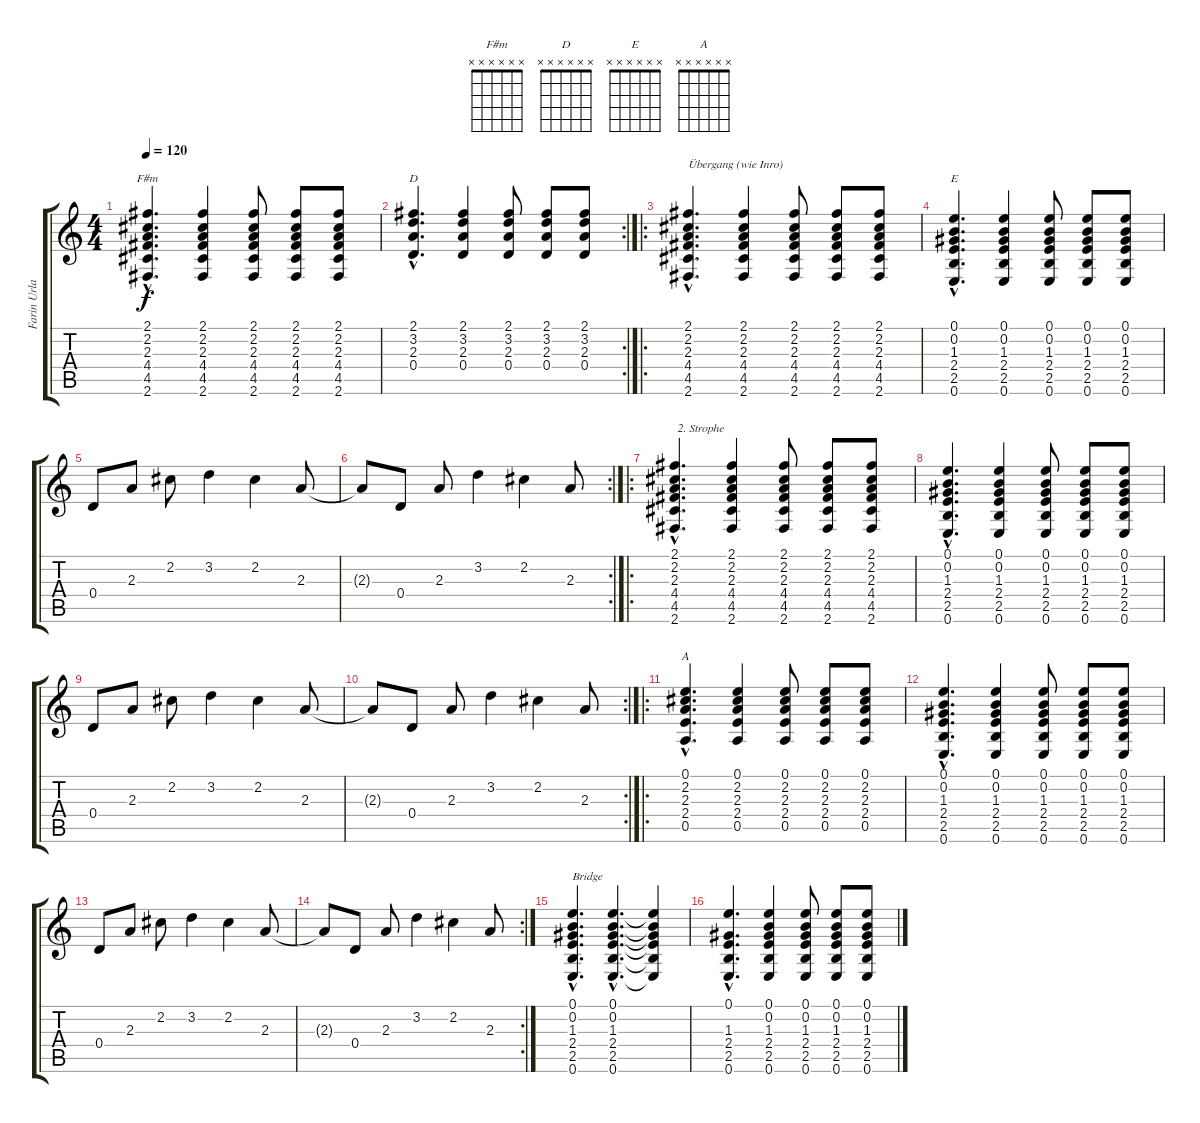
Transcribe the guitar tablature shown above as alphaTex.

\track ("Farin Urlaub" "Farin Urla") {instrument electricguitarclean}
\staff {score tabs}
\tuning (E4 B3 G3 D3 A2 E2) {hide}
\chord ("F#m" x x x x x x) {firstfret 0}
\chord ("D" x x x x x x) {firstfret 0}
\chord ("E" x x x x x x) {firstfret 0}
\chord ("A" x x x x x x) {firstfret 0}
\ts (4 4)
\tempo 120
\clef g2
\ks c
(2.1{hac} 2.2{hac} 2.3{hac} 4.4{hac} 4.5{hac} 2.6{hac}).4{d ch "F#m" dy f} (2.1 2.2 2.3 4.4 4.5 2.6).4 (2.1 2.2 2.3 4.4 4.5 2.6).8 (2.1 2.2 2.3 4.4 4.5 2.6).8 (2.1 2.2 2.3 4.4 4.5 2.6).8 |
\rc 2
(2.1{hac} 3.2{hac} 2.3{hac} 0.4{hac}).4{d ch "D"} (2.1 3.2 2.3 0.4).4 (2.1 3.2 2.3 0.4).8 (2.1 3.2 2.3 0.4).8 (2.1 3.2 2.3 0.4).8 |
\ro
(2.1{hac} 2.2{hac} 2.3{hac} 4.4{hac} 4.5{hac} 2.6{hac}).4{d txt "Übergang (wie Inro)"} (2.1 2.2 2.3 4.4 4.5 2.6).4 (2.1 2.2 2.3 4.4 4.5 2.6).8 (2.1 2.2 2.3 4.4 4.5 2.6).8 (2.1 2.2 2.3 4.4 4.5 2.6).8 |
(0.1{hac} 0.2{hac} 1.3{hac} 2.4{hac} 2.5{hac} 0.6{hac}).4{d ch "E"} (0.1 0.2 1.3 2.4 2.5 0.6).4 (0.1 0.2 1.3 2.4 2.5 0.6).8 (0.1 0.2 1.3 2.4 2.5 0.6).8 (0.1 0.2 1.3 2.4 2.5 0.6).8 |
0.4.8 2.3.8 2.2.8 3.2.4 2.2.4 2.3.8 |
\rc 2
2.3{t}.8 0.4.8 2.3.8 3.2.4 2.2.4 2.3.8 |
\ro
(2.1{hac} 2.2{hac} 2.3{hac} 4.4{hac} 4.5{hac} 2.6{hac}).4{d txt " 2. Strophe"} (2.1 2.2 2.3 4.4 4.5 2.6).4 (2.1 2.2 2.3 4.4 4.5 2.6).8 (2.1 2.2 2.3 4.4 4.5 2.6).8 (2.1 2.2 2.3 4.4 4.5 2.6).8 |
(0.1{hac} 0.2{hac} 1.3{hac} 2.4{hac} 2.5{hac} 0.6{hac}).4{d} (0.1 0.2 1.3 2.4 2.5 0.6).4 (0.1 0.2 1.3 2.4 2.5 0.6).8 (0.1 0.2 1.3 2.4 2.5 0.6).8 (0.1 0.2 1.3 2.4 2.5 0.6).8 |
0.4.8 2.3.8 2.2.8 3.2.4 2.2.4 2.3.8 |
\rc 2
2.3{t}.8 0.4.8 2.3.8 3.2.4 2.2.4 2.3.8 |
\ro
(0.1{hac} 2.2{hac} 2.3{hac} 2.4{hac} 0.5{hac}).4{d ch "A"} (0.1 2.2 2.3 2.4 0.5).4 (0.1 2.2 2.3 2.4 0.5).8 (0.1 2.2 2.3 2.4 0.5).8 (0.1 2.2 2.3 2.4 0.5).8 |
(0.1{hac} 0.2{hac} 1.3{hac} 2.4{hac} 2.5{hac} 0.6{hac}).4{d} (0.1 0.2 1.3 2.4 2.5 0.6).4 (0.1 0.2 1.3 2.4 2.5 0.6).8 (0.1 0.2 1.3 2.4 2.5 0.6).8 (0.1 0.2 1.3 2.4 2.5 0.6).8 |
0.4.8 2.3.8 2.2.8 3.2.4 2.2.4 2.3.8 |
\rc 2
2.3{t}.8 0.4.8 2.3.8 3.2.4 2.2.4 2.3.8 |
(0.1{hac} 0.2{hac} 1.3{hac} 2.4{hac} 2.5{hac} 0.6{hac}).4{d txt "Bridge"} (0.1{hac} 0.2{hac} 1.3{hac} 2.4{hac} 2.5{hac} 0.6{hac}).4{d} (0.1{t} 0.2{t} 1.3{t} 2.4{t} 2.5{t} 0.6{t}).4 |
(0.1{hac} 1.3{hac} 2.4{hac} 2.5{hac} 0.6{hac}).4{d} (0.1 0.2 1.3 2.4 2.5 0.6).4 (0.1 0.2 1.3 2.4 2.5 0.6).8 (0.1 0.2 1.3 2.4 2.5 0.6).8 (0.1 0.2 1.3 2.4 2.5 0.6).8
